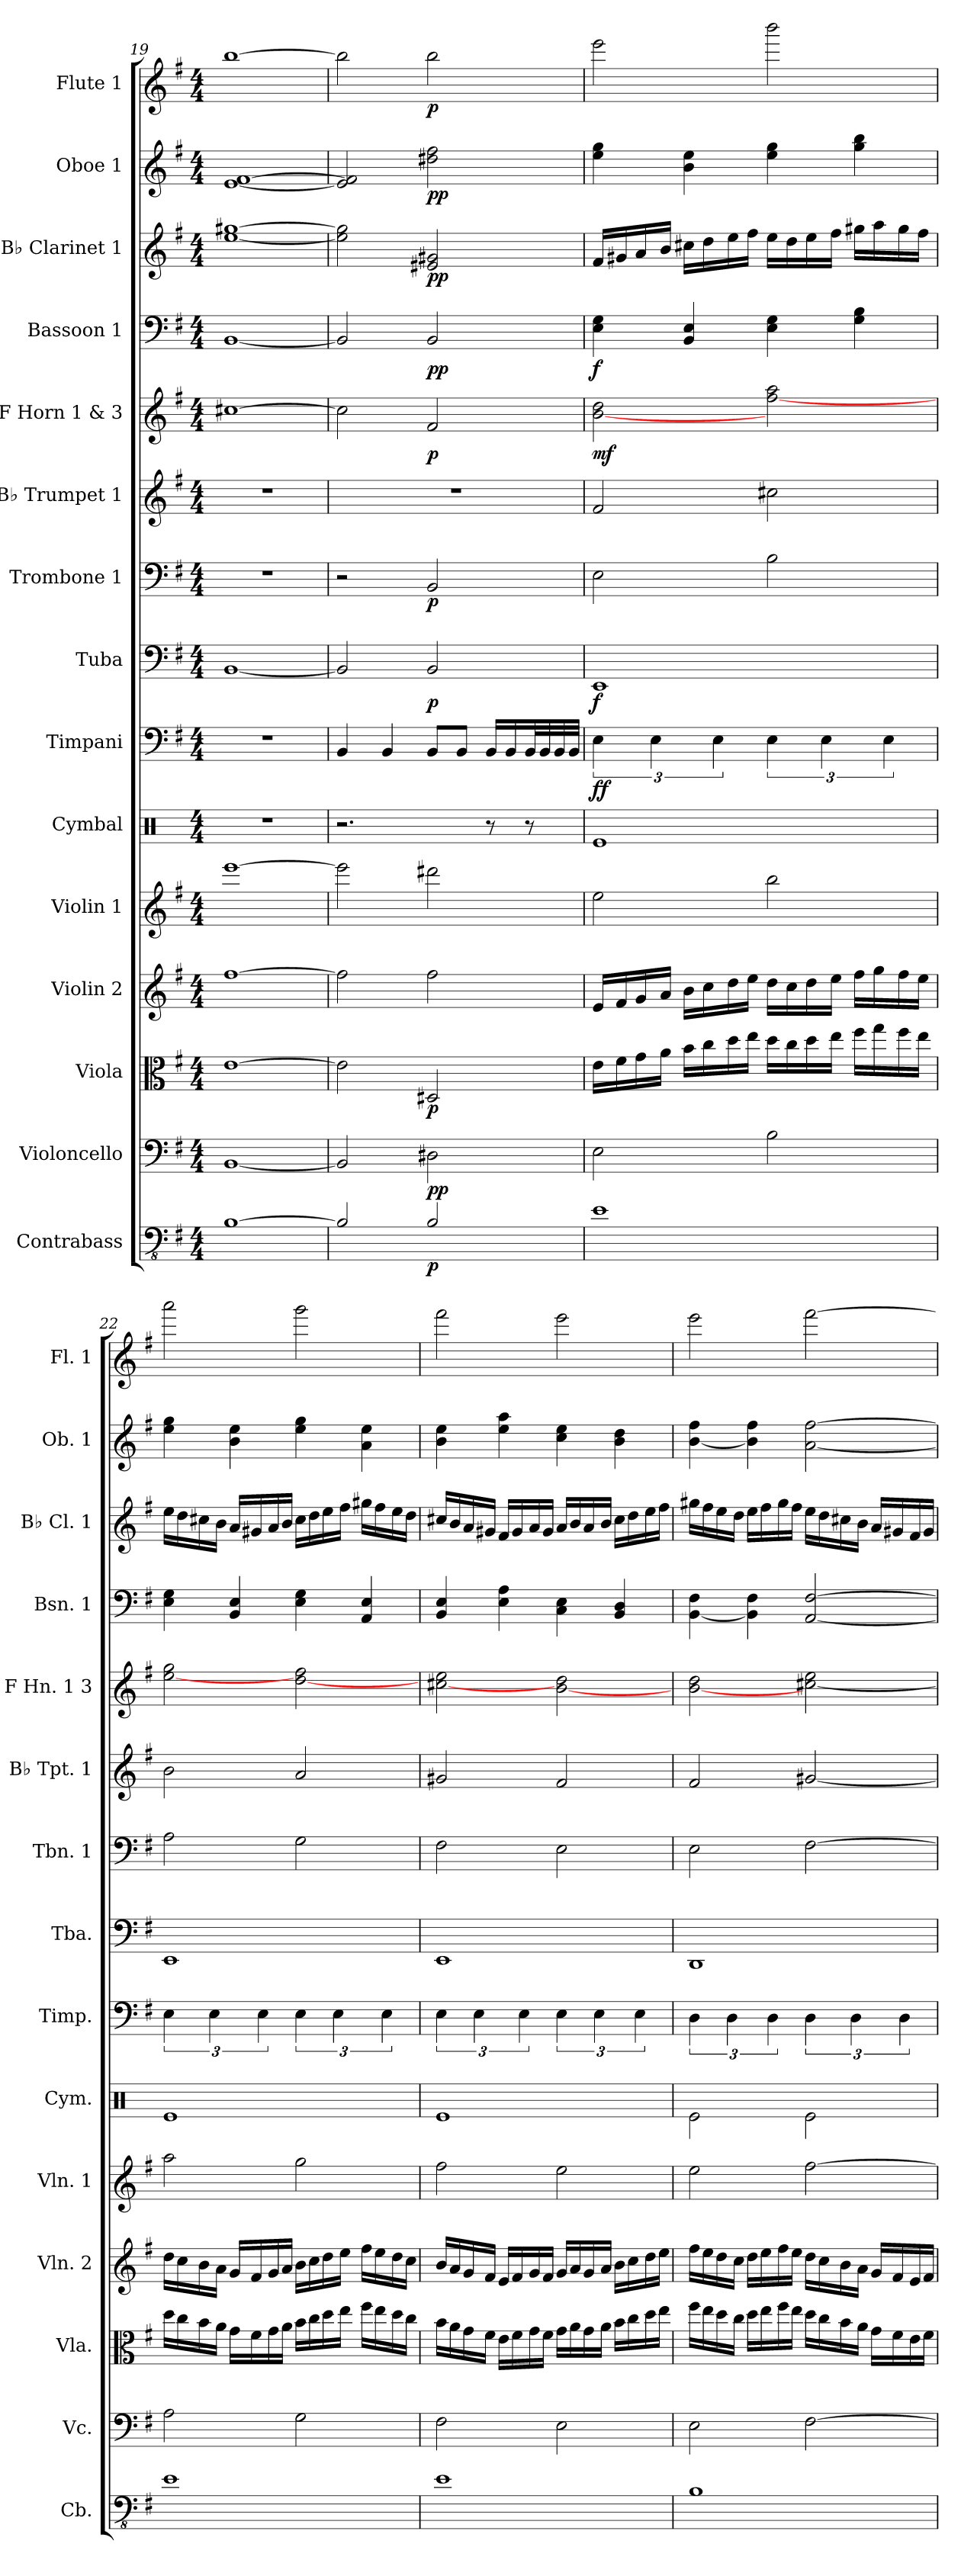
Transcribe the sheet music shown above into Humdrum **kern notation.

**kern	**dynam	**kern	**dynam	**kern	**dynam	**kern	**kern	**kern	**kern	**dynam	**kern	**dynam	**kern	**dynam	**kern	**kern	**dynam	**kern	**dynam	**kern	**dynam	**kern	**dynam	**kern	**dynam
*part15	*part15	*part14	*part14	*part13	*part13	*part12	*part11	*part10	*part9	*part9	*part8	*part8	*part7	*part7	*part6	*part5	*part5	*part4	*part4	*part3	*part3	*part2	*part2	*part1	*part1
*staff15	*staff15	*staff14	*staff14	*staff13	*staff13	*staff12	*staff11	*staff10	*staff9	*staff9	*staff8	*staff8	*staff7	*staff7	*staff6	*staff5	*staff5	*staff4	*staff4	*staff3	*staff3	*staff2	*staff2	*staff1	*staff1
*I"Contrabass	*	*I"Violoncello	*	*I"Viola	*	*I"Violin 2	*I"Violin 1	*I"Cymbal	*I"Timpani	*	*I"Tuba	*	*I"Trombone 1	*	*I"B♭ Trumpet 1	*I"F Horn 1 &amp; 3	*	*I"Bassoon 1	*	*I"B♭ Clarinet 1	*	*I"Oboe 1	*	*I"Flute 1	*
*I'Cb.	*	*I'Vc.	*	*I'Vla.	*	*I'Vln. 2	*I'Vln. 1	*I'Cym.	*I'Timp.	*	*I'Tba.	*	*I'Tbn. 1	*	*I'B♭ Tpt. 1	*I'F Hn. 1 3	*	*I'Bsn. 1	*	*I'B♭ Cl. 1	*	*I'Ob. 1	*	*I'Fl. 1	*
!!LO:PB:g=z
*clefFv4	*	*clefF4	*	*clefC3	*	*clefG2	*clefG2	*clefX	*clefF4	*	*clefF4	*	*clefF4	*	*clefG2	*clefG2	*	*clefF4	*	*clefG2	*	*clefG2	*	*clefG2	*
*ITrd7c12	*	*	*	*	*	*	*	*	*	*	*	*	*	*	*ITrd1c2	*ITrd4c7	*	*	*	*ITrd1c2	*	*	*	*	*
*k[f#]	*	*k[f#]	*	*k[f#]	*	*k[f#]	*k[f#]	*k[]	*k[f#]	*	*k[f#]	*	*k[f#]	*	*k[b-]	*k[]	*	*k[f#]	*	*k[b-]	*	*k[f#]	*	*k[f#]	*
*M4/4	*	*M4/4	*	*M4/4	*	*M4/4	*M4/4	*M4/4	*M4/4	*	*M4/4	*	*M4/4	*	*M4/4	*M4/4	*	*M4/4	*	*M4/4	*	*M4/4	*	*M4/4	*
=19	=19	=19	=19	=19	=19	=19	=19	=19	=19	=19	=19	=19	=19	=19	=19	=19	=19	=19	=19	=19	=19	=19	=19	=19	=19
[1BBB	.	[1BB	.	[1e	.	[1ff#	[1eee	1r	1r	.	[1BB	.	1r	.	1r	[1f#X	.	[1BB	.	[1dd [1ff#X	.	[1e [1f#	.	[1bb	.
=20	=20	=20	=20	=20	=20	=20	=20	=20	=20	=20	=20	=20	=20	=20	=20	=20	=20	=20	=20	=20	=20	=20	=20	=20	=20
2BBB/]	.	2BB/]	.	2e\]	.	2ff#\]	2eee\]	2.r	4BB/	.	2BB/]	.	2r	.	1r	2f#\]	.	2BB/]	.	2dd\] 2ff#\]	.	2e/] 2f#/]	.	2bb\]	.
.	.	.	.	.	.	.	.	.	4BB/	.	.	.	.	.	.	.	.	.	.	.	.	.	.	.	.
!	!LO:DY:b	!	!LO:DY:b	!	!	!	!	!	!	!	!	!	!	!	!	!	!	!	!	!	!	!	!	!	!
!	!	!	!LO:DY:n=1:b	!	!LO:DY:b	!	!	!	!	!	!	!LO:DY:b	!	!LO:DY:b	!	!	!LO:DY:b	!	!LO:DY:b	!	!	!	!	!	!
!	!	!	!	!	!	!	!	!	!	!	!	!	!	!	!	!	!	!	!LO:DY:n=1:b	!	!LO:DY:b	!	!	!	!
!	!	!	!	!	!	!	!	!	!	!	!	!	!	!	!	!	!	!	!	!	!LO:DY:n=1:b	!	!LO:DY:b	!	!
!	!	!	!	!	!	!	!	!	!	!	!	!	!	!	!	!	!	!	!	!	!	!	!LO:DY:n=1:b	!	!LO:DY:b
2BBB/	p	2D#X\	p p	2D#X/	p	2ff#\	2ddd#X\	.	8BB/L	.	2BB/	p	2BB/	p	.	2B/	p	2BB/	p p	2d#X/ 2f#X/	p p	2dd#X\ 2ff#\	p p	2bb\	p
.	.	.	.	.	.	.	.	.	8BB/J	.	.	.	.	.	.	.	.	.	.	.	.	.	.	.	.
.	.	.	.	.	.	.	.	8r	16BB/LL	.	.	.	.	.	.	.	.	.	.	.	.	.	.	.	.
.	.	.	.	.	.	.	.	.	16BB/	.	.	.	.	.	.	.	.	.	.	.	.	.	.	.	.
.	.	.	.	.	.	.	.	8r	32BB/L	.	.	.	.	.	.	.	.	.	.	.	.	.	.	.	.
.	.	.	.	.	.	.	.	.	32BB/	.	.	.	.	.	.	.	.	.	.	.	.	.	.	.	.
.	.	.	.	.	.	.	.	.	32BB/	.	.	.	.	.	.	.	.	.	.	.	.	.	.	.	.
.	.	.	.	.	.	.	.	.	32BB/JJJ	.	.	.	.	.	.	.	.	.	.	.	.	.	.	.	.
=21	=21	=21	=21	=21	=21	=21	=21	=21	=21	=21	=21	=21	=21	=21	=21	=21	=21	=21	=21	=21	=21	=21	=21	=21	=21
!	!	!	!	!	!	!	!	!	!	!LO:DY:b	!	!LO:DY:b	!	!	!	!	!LO:DY:b	!	!LO:DY:b	!	!	!	!LO:DY:b	!	!
1EE	.	2E\	.	16e\LL	.	16e/LL	2ee\	1Re	6E\	ff	1EE	f	2E\	.	2e/	[2e\ 2g\	mf	4E\ 4G\	f	16e/LL	.	4ee\ 4gg\	other-dynamics	2eee\	.
.	.	.	.	16f#\	.	16f#/	.	.	.	.	.	.	.	.	.	.	.	.	.	16f#X/	.	.	.	.	.
.	.	.	.	16g\	.	16g/	.	.	.	.	.	.	.	.	.	.	.	.	.	16g/	.	.	.	.	.
.	.	.	.	.	.	.	.	.	6E\	.	.	.	.	.	.	.	.	.	.	.	.	.	.	.	.
.	.	.	.	16a\JJ	.	16a/JJ	.	.	.	.	.	.	.	.	.	.	.	.	.	16a/JJ	.	.	.	.	.
.	.	.	.	16b\LL	.	16b\LL	.	.	.	.	.	.	.	.	.	.	.	4BB/ 4E/	.	16bn\LL	.	4b\ 4ee\	.	.	.
.	.	.	.	16cc\	.	16cc\	.	.	.	.	.	.	.	.	.	.	.	.	.	16cc\	.	.	.	.	.
.	.	.	.	.	.	.	.	.	6E\	.	.	.	.	.	.	.	.	.	.	.	.	.	.	.	.
.	.	.	.	16dd\	.	16dd\	.	.	.	.	.	.	.	.	.	.	.	.	.	16dd\	.	.	.	.	.
.	.	.	.	16ee\JJ	.	16ee\JJ	.	.	.	.	.	.	.	.	.	.	.	.	.	16ee\JJ	.	.	.	.	.
.	.	2B\	.	16dd\LL	.	16dd\LL	2bb\	.	6E\	.	.	.	2B\	.	2bn\	[2b\ 2dd\	.	4E\ 4G\	.	16dd\LL	.	4ee\ 4gg\	.	2bbb\	.
.	.	.	.	16cc\	.	16cc\	.	.	.	.	.	.	.	.	.	.	.	.	.	16cc\	.	.	.	.	.
.	.	.	.	16dd\	.	16dd\	.	.	.	.	.	.	.	.	.	.	.	.	.	16dd\	.	.	.	.	.
.	.	.	.	.	.	.	.	.	6E\	.	.	.	.	.	.	.	.	.	.	.	.	.	.	.	.
.	.	.	.	16ee\JJ	.	16ee\JJ	.	.	.	.	.	.	.	.	.	.	.	.	.	16ee\JJ	.	.	.	.	.
.	.	.	.	16ff#\LL	.	16ff#\LL	.	.	.	.	.	.	.	.	.	.	.	4G\ 4B\	.	16ff#X\LL	.	4gg\ 4bb\	.	.	.
.	.	.	.	16gg\	.	16gg\	.	.	.	.	.	.	.	.	.	.	.	.	.	16gg\	.	.	.	.	.
.	.	.	.	.	.	.	.	.	6E\	.	.	.	.	.	.	.	.	.	.	.	.	.	.	.	.
.	.	.	.	16ff#\	.	16ff#\	.	.	.	.	.	.	.	.	.	.	.	.	.	16ff#\	.	.	.	.	.
.	.	.	.	16ee\JJ	.	16ee\JJ	.	.	.	.	.	.	.	.	.	.	.	.	.	16ee\JJ	.	.	.	.	.
=22	=22	=22	=22	=22	=22	=22	=22	=22	=22	=22	=22	=22	=22	=22	=22	=22	=22	=22	=22	=22	=22	=22	=22	=22	=22
1EE	.	2A\	.	16dd\LL	.	16dd\LL	2aa\	1Re	6E\	.	1EE	.	2A\	.	2a\	[2a\ 2cc\	.	4E\ 4G\	.	16dd\LL	.	4ee\ 4gg\	.	2aaa\	.
.	.	.	.	16cc\	.	16cc\	.	.	.	.	.	.	.	.	.	.	.	.	.	16cc\	.	.	.	.	.
.	.	.	.	16b\	.	16b\	.	.	.	.	.	.	.	.	.	.	.	.	.	16bn\	.	.	.	.	.
.	.	.	.	.	.	.	.	.	6E\	.	.	.	.	.	.	.	.	.	.	.	.	.	.	.	.
.	.	.	.	16a\JJ	.	16a\JJ	.	.	.	.	.	.	.	.	.	.	.	.	.	16a\JJ	.	.	.	.	.
.	.	.	.	16g\LL	.	16g/LL	.	.	.	.	.	.	.	.	.	.	.	4BB/ 4E/	.	16g/LL	.	4b\ 4ee\	.	.	.
.	.	.	.	16f#\	.	16f#/	.	.	.	.	.	.	.	.	.	.	.	.	.	16f#X/	.	.	.	.	.
.	.	.	.	.	.	.	.	.	6E\	.	.	.	.	.	.	.	.	.	.	.	.	.	.	.	.
.	.	.	.	16g\	.	16g/	.	.	.	.	.	.	.	.	.	.	.	.	.	16g/	.	.	.	.	.
.	.	.	.	16a\JJ	.	16a/JJ	.	.	.	.	.	.	.	.	.	.	.	.	.	16a/JJ	.	.	.	.	.
.	.	2G\	.	16b\LL	.	16b\LL	2gg\	.	6E\	.	.	.	2G\	.	2g/	[2g\ 2b\	.	4E\ 4G\	.	16b\LL	.	4ee\ 4gg\	.	2ggg\	.
.	.	.	.	16cc\	.	16cc\	.	.	.	.	.	.	.	.	.	.	.	.	.	16cc\	.	.	.	.	.
.	.	.	.	16dd\	.	16dd\	.	.	.	.	.	.	.	.	.	.	.	.	.	16dd\	.	.	.	.	.
.	.	.	.	.	.	.	.	.	6E\	.	.	.	.	.	.	.	.	.	.	.	.	.	.	.	.
.	.	.	.	16ee\JJ	.	16ee\JJ	.	.	.	.	.	.	.	.	.	.	.	.	.	16ee\JJ	.	.	.	.	.
.	.	.	.	16ff#\LL	.	16ff#\LL	.	.	.	.	.	.	.	.	.	.	.	4AA/ 4E/	.	16ff#X\LL	.	4a\ 4ee\	.	.	.
.	.	.	.	16ee\	.	16ee\	.	.	.	.	.	.	.	.	.	.	.	.	.	16ee\	.	.	.	.	.
.	.	.	.	.	.	.	.	.	6E\	.	.	.	.	.	.	.	.	.	.	.	.	.	.	.	.
.	.	.	.	16dd\	.	16dd\	.	.	.	.	.	.	.	.	.	.	.	.	.	16dd\	.	.	.	.	.
.	.	.	.	16cc\JJ	.	16cc\JJ	.	.	.	.	.	.	.	.	.	.	.	.	.	16cc\JJ	.	.	.	.	.
=23	=23	=23	=23	=23	=23	=23	=23	=23	=23	=23	=23	=23	=23	=23	=23	=23	=23	=23	=23	=23	=23	=23	=23	=23	=23
1EE	.	2F#\	.	16b\LL	.	16b/LL	2ff#\	1Re	6E\	.	1EE	.	2F#\	.	2f#X/	[2f#X\ 2a\	.	4BB/ 4E/	.	16bn/LL	.	4b\ 4ee\	.	2fff#\	.
.	.	.	.	16a\	.	16a/	.	.	.	.	.	.	.	.	.	.	.	.	.	16a/	.	.	.	.	.
.	.	.	.	16g\	.	16g/	.	.	.	.	.	.	.	.	.	.	.	.	.	16g/	.	.	.	.	.
.	.	.	.	.	.	.	.	.	6E\	.	.	.	.	.	.	.	.	.	.	.	.	.	.	.	.
.	.	.	.	16f#\JJ	.	16f#/JJ	.	.	.	.	.	.	.	.	.	.	.	.	.	16f#X/JJ	.	.	.	.	.
.	.	.	.	16e\LL	.	16e/LL	.	.	.	.	.	.	.	.	.	.	.	4E\ 4A\	.	16e/LL	.	4ee\ 4aa\	.	.	.
.	.	.	.	16f#\	.	16f#/	.	.	.	.	.	.	.	.	.	.	.	.	.	16f#/	.	.	.	.	.
.	.	.	.	.	.	.	.	.	6E\	.	.	.	.	.	.	.	.	.	.	.	.	.	.	.	.
.	.	.	.	16g\	.	16g/	.	.	.	.	.	.	.	.	.	.	.	.	.	16g/	.	.	.	.	.
.	.	.	.	16f#\JJ	.	16f#/JJ	.	.	.	.	.	.	.	.	.	.	.	.	.	16f#/JJ	.	.	.	.	.
.	.	2E\	.	16g\LL	.	16g/LL	2ee\	.	6E\	.	.	.	2E\	.	2e/	[2e\ 2g\	.	4C\ 4E\	.	16g/LL	.	4cc\ 4ee\	.	2eee\	.
.	.	.	.	16a\	.	16a/	.	.	.	.	.	.	.	.	.	.	.	.	.	16a/	.	.	.	.	.
.	.	.	.	16g\	.	16g/	.	.	.	.	.	.	.	.	.	.	.	.	.	16g/	.	.	.	.	.
.	.	.	.	.	.	.	.	.	6E\	.	.	.	.	.	.	.	.	.	.	.	.	.	.	.	.
.	.	.	.	16a\JJ	.	16a/JJ	.	.	.	.	.	.	.	.	.	.	.	.	.	16a/JJ	.	.	.	.	.
.	.	.	.	16b\LL	.	16b\LL	.	.	.	.	.	.	.	.	.	.	.	4BB/ 4D/	.	16b\LL	.	4b\ 4dd\	.	.	.
.	.	.	.	16cc\	.	16cc\	.	.	.	.	.	.	.	.	.	.	.	.	.	16cc\	.	.	.	.	.
.	.	.	.	.	.	.	.	.	6E\	.	.	.	.	.	.	.	.	.	.	.	.	.	.	.	.
.	.	.	.	16dd\	.	16dd\	.	.	.	.	.	.	.	.	.	.	.	.	.	16dd\	.	.	.	.	.
.	.	.	.	16ee\JJ	.	16ee\JJ	.	.	.	.	.	.	.	.	.	.	.	.	.	16ee\JJ	.	.	.	.	.
!!LO:PB:g=z
=24	=24	=24	=24	=24	=24	=24	=24	=24	=24	=24	=24	=24	=24	=24	=24	=24	=24	=24	=24	=24	=24	=24	=24	=24	=24
1BBB	.	2E\	.	16ff#\LL	.	16ff#\LL	2ee\	2Re\	6D\	.	1DD	.	2E\	.	2e/	[2e\ 2g\	.	[4BB\ 4F#\	.	16ff#X\LL	.	[4b\ 4ff#\	.	2eee\	.
.	.	.	.	16ee\	.	16ee\	.	.	.	.	.	.	.	.	.	.	.	.	.	16ee\	.	.	.	.	.
.	.	.	.	16dd\	.	16dd\	.	.	.	.	.	.	.	.	.	.	.	.	.	16dd\	.	.	.	.	.
.	.	.	.	.	.	.	.	.	6D\	.	.	.	.	.	.	.	.	.	.	.	.	.	.	.	.
.	.	.	.	16cc\JJ	.	16cc\JJ	.	.	.	.	.	.	.	.	.	.	.	.	.	16cc\JJ	.	.	.	.	.
.	.	.	.	16dd\LL	.	16dd\LL	.	.	.	.	.	.	.	.	.	.	.	4BB\] 4F#\	.	16dd\LL	.	4b\] 4ff#\	.	.	.
.	.	.	.	16ee\	.	16ee\	.	.	.	.	.	.	.	.	.	.	.	.	.	16ee\	.	.	.	.	.
.	.	.	.	.	.	.	.	.	6D\	.	.	.	.	.	.	.	.	.	.	.	.	.	.	.	.
.	.	.	.	16ff#\	.	16ff#\	.	.	.	.	.	.	.	.	.	.	.	.	.	16ff#\	.	.	.	.	.
.	.	.	.	16ee\JJ	.	16ee\JJ	.	.	.	.	.	.	.	.	.	.	.	.	.	16ee\JJ	.	.	.	.	.
.	.	[2F#\	.	16dd\LL	.	16dd\LL	[2ff#\	2Re\	6D\	.	.	.	[2F#\	.	[2f#X/	[2f#X\ 2a\	.	[2AA/ [2F#/	.	16dd\LL	.	[2a\ [2ff#\	.	[2fff#\	.
.	.	.	.	16cc\	.	16cc\	.	.	.	.	.	.	.	.	.	.	.	.	.	16cc\	.	.	.	.	.
.	.	.	.	16b\	.	16b\	.	.	.	.	.	.	.	.	.	.	.	.	.	16bn\	.	.	.	.	.
.	.	.	.	.	.	.	.	.	6D\	.	.	.	.	.	.	.	.	.	.	.	.	.	.	.	.
.	.	.	.	16a\JJ	.	16a\JJ	.	.	.	.	.	.	.	.	.	.	.	.	.	16a\JJ	.	.	.	.	.
.	.	.	.	16g\LL	.	16g/LL	.	.	.	.	.	.	.	.	.	.	.	.	.	16g/LL	.	.	.	.	.
.	.	.	.	16f#\	.	16f#/	.	.	.	.	.	.	.	.	.	.	.	.	.	16f#X/	.	.	.	.	.
.	.	.	.	.	.	.	.	.	6D\	.	.	.	.	.	.	.	.	.	.	.	.	.	.	.	.
.	.	.	.	16e\	.	16e/	.	.	.	.	.	.	.	.	.	.	.	.	.	16e/	.	.	.	.	.
.	.	.	.	16f#\JJ	.	16f#/JJ	.	.	.	.	.	.	.	.	.	.	.	.	.	16f#/JJ	.	.	.	.	.
=	=	=	=	=	=	=	=	=	=	=	=	=	=	=	=	=	=	=	=	=	=	=	=	=	=
*-	*-	*-	*-	*-	*-	*-	*-	*-	*-	*-	*-	*-	*-	*-	*-	*-	*-	*-	*-	*-	*-	*-	*-	*-	*-
